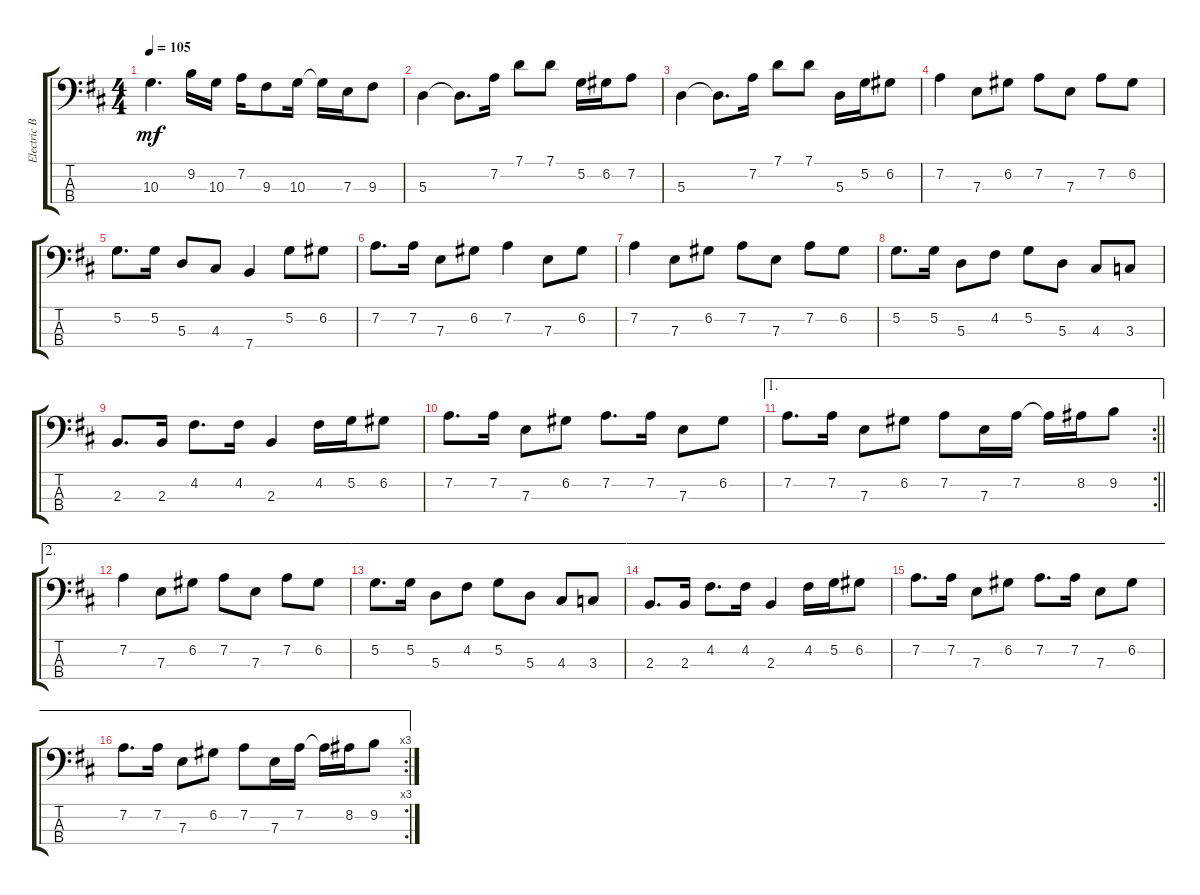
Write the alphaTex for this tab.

\track ("Electric Bass" "Electric B") {instrument electricbassfinger}
\staff {score tabs}
\tuning (G2 D2 A1 E1) {hide}
\ts (4 4)
\tempo 105
\clef f4
\ks d
10.3.4{d dy mf} 9.2.16 10.3.16 7.2.16 9.3.8 10.3.16 10.3{t}.16 7.3.16 9.3.8 |
5.3.4 5.3{t}.8{d} 7.2.16 7.1.8 7.1.8 5.2.16 6.2.16 7.2.8 |
5.3.4 5.3{t}.8{d} 7.2.16 7.1.8 7.1.8 5.3.16 5.2.16 6.2.8 |
\section ("" "")
7.2.4 7.3.8 6.2.8 7.2.8 7.3.8 7.2.8 6.2.8 |
5.2.8{d} 5.2.16 5.3.8 4.3.8 7.4.4 5.2.8 6.2.8 |
7.2.8{d} 7.2.16 7.3.8 6.2.8 7.2.4 7.3.8 6.2.8 |
7.2.4 7.3.8 6.2.8 7.2.8 7.3.8 7.2.8 6.2.8 |
5.2.8{d} 5.2.16 5.3.8 4.2.8 5.2.8 5.3.8 4.3.8 3.3.8 |
2.3.8{d} 2.3.16 4.2.8{d} 4.2.16 2.3.4 4.2.16 5.2.16 6.2.8 |
7.2.8{d} 7.2.16 7.3.8 6.2.8 7.2.8{d} 7.2.16 7.3.8 6.2.8 |
\ae 1
\rc 2
\barLineRight lightlight
7.2.8{d} 7.2.16 7.3.8 6.2.8 7.2.8 7.3.16 7.2.16 7.2{t}.16 8.2.16 9.2.8 |
\ae 2
7.2.4 7.3.8 6.2.8 7.2.8 7.3.8 7.2.8 6.2.8 |
\ae 2
5.2.8{d} 5.2.16 5.3.8 4.2.8 5.2.8 5.3.8 4.3.8 3.3.8 |
\ae 2
2.3.8{d} 2.3.16 4.2.8{d} 4.2.16 2.3.4 4.2.16 5.2.16 6.2.8 |
\ae 2
7.2.8{d} 7.2.16 7.3.8 6.2.8 7.2.8{d} 7.2.16 7.3.8 6.2.8 |
\ae 2
\rc 3
7.2.8{d} 7.2.16 7.3.8 6.2.8 7.2.8 7.3.16 7.2.16 7.2{t}.16 8.2.16 9.2.8
